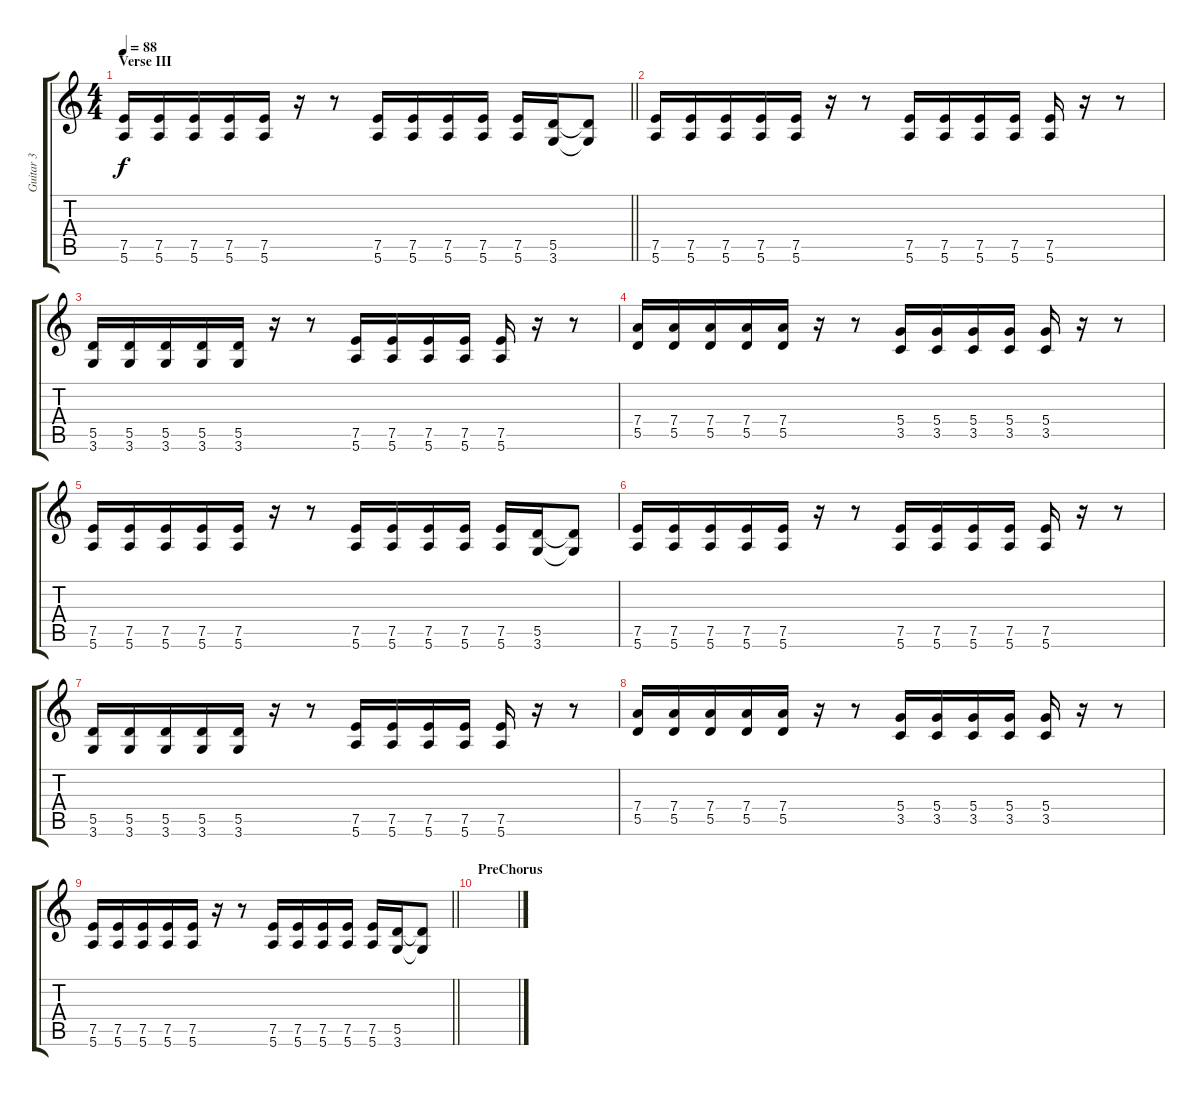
\track ("Guitar 3" "Guitar 3") {instrument distortionguitar}
\staff {score tabs}
\tuning (E4 B3 G3 D3 A2 E2) {hide}
\ts (4 4)
\section ("" "Verse III")
\tempo 88
\clef g2
\barLineRight lightlight
\ks aminor
(7.5 5.6).16{dy f beam merge} (7.5 5.6).16{beam merge} (7.5 5.6).16 (7.5 5.6).16{beam merge} (7.5 5.6).16 r.16{beam merge} r.8 (7.5 5.6).16 (7.5 5.6).16 (7.5 5.6).16 (7.5 5.6).16 (7.5 5.6).16 (5.5 3.6).16 (5.5{t} 3.6{t}).8 |
(7.5 5.6).16{beam merge} (7.5 5.6).16{beam merge} (7.5 5.6).16 (7.5 5.6).16{beam merge} (7.5 5.6).16 r.16{beam merge} r.8 (7.5 5.6).16 (7.5 5.6).16 (7.5 5.6).16 (7.5 5.6).16 (7.5 5.6).16 r.16 r.8 |
(5.5 3.6).16{beam merge} (5.5 3.6).16{beam merge} (5.5 3.6).16 (5.5 3.6).16{beam merge} (5.5 3.6).16 r.16{beam merge} r.8 (7.5 5.6).16 (7.5 5.6).16 (7.5 5.6).16 (7.5 5.6).16 (7.5 5.6).16 r.16 r.8 |
(7.4 5.5).16{beam merge} (7.4 5.5).16{beam merge} (7.4 5.5).16 (7.4 5.5).16{beam merge} (7.4 5.5).16 r.16{beam merge} r.8 (5.4 3.5).16 (5.4 3.5).16 (5.4 3.5).16 (5.4 3.5).16 (5.4 3.5).16 r.16 r.8 |
(7.5 5.6).16{beam merge} (7.5 5.6).16{beam merge} (7.5 5.6).16 (7.5 5.6).16{beam merge} (7.5 5.6).16 r.16{beam merge} r.8 (7.5 5.6).16 (7.5 5.6).16 (7.5 5.6).16 (7.5 5.6).16 (7.5 5.6).16 (5.5 3.6).16 (5.5{t} 3.6{t}).8 |
(7.5 5.6).16{beam merge} (7.5 5.6).16{beam merge} (7.5 5.6).16 (7.5 5.6).16{beam merge} (7.5 5.6).16 r.16{beam merge} r.8 (7.5 5.6).16 (7.5 5.6).16 (7.5 5.6).16 (7.5 5.6).16 (7.5 5.6).16 r.16 r.8 |
(5.5 3.6).16{beam merge} (5.5 3.6).16{beam merge} (5.5 3.6).16 (5.5 3.6).16{beam merge} (5.5 3.6).16 r.16{beam merge} r.8 (7.5 5.6).16 (7.5 5.6).16 (7.5 5.6).16 (7.5 5.6).16 (7.5 5.6).16 r.16 r.8 |
(7.4 5.5).16{beam merge} (7.4 5.5).16{beam merge} (7.4 5.5).16 (7.4 5.5).16{beam merge} (7.4 5.5).16 r.16{beam merge} r.8 (5.4 3.5).16 (5.4 3.5).16 (5.4 3.5).16 (5.4 3.5).16 (5.4 3.5).16 r.16 r.8 |
\barLineRight lightlight
(7.5 5.6).16{beam merge} (7.5 5.6).16{beam merge} (7.5 5.6).16 (7.5 5.6).16{beam merge} (7.5 5.6).16 r.16{beam merge} r.8 (7.5 5.6).16 (7.5 5.6).16 (7.5 5.6).16 (7.5 5.6).16 (7.5 5.6).16 (5.5 3.6).16 (5.5{t} 3.6{t}).8 |
\section ("" "PreChorus")
